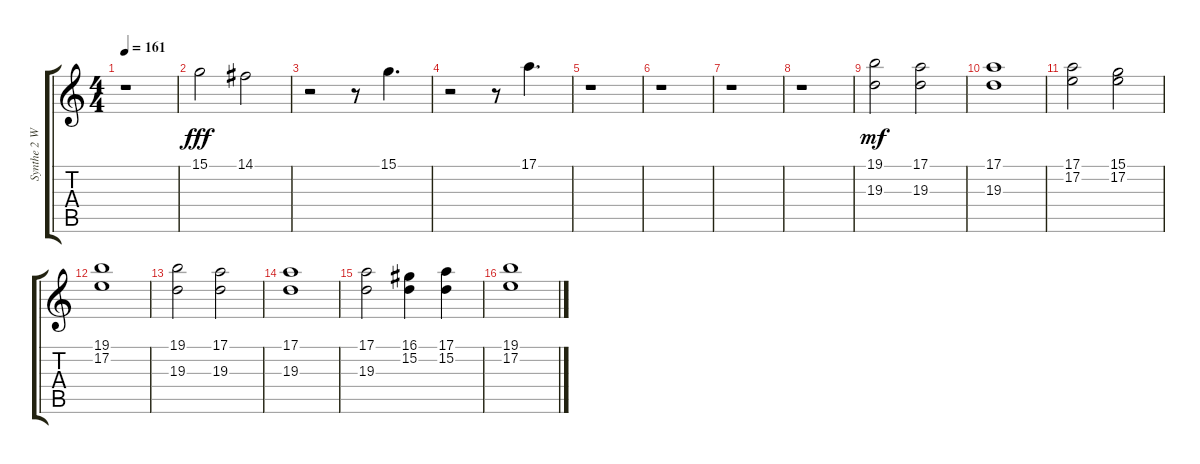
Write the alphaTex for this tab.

\track ("Synthe 2 Wind" "Synthe 2 W") {instrument pad2warm}
\staff {score tabs}
\tuning (E4 B3 G3 D3 A2 E2) {hide}
\ts (4 4)
\tempo 161
\clef g2
\ks c
r.1{dy fff} |
15.1.2 14.1.2 |
r.2 r.8 15.1.4{d} |
r.2 r.8 17.1.4{d} |
r.1 |
r.1 |
r.1 |
r.1 |
(19.1 19.3).2{dy mf} (17.1 19.3).2 |
(17.1 19.3).1 |
(17.1 17.2).2 (15.1 17.2).2 |
(19.1 17.2).1 |
(19.1 19.3).2 (17.1 19.3).2 |
(17.1 19.3).1 |
(17.1 19.3).2 (16.1 15.2).4 (17.1 15.2).4 |
(19.1 17.2).1
